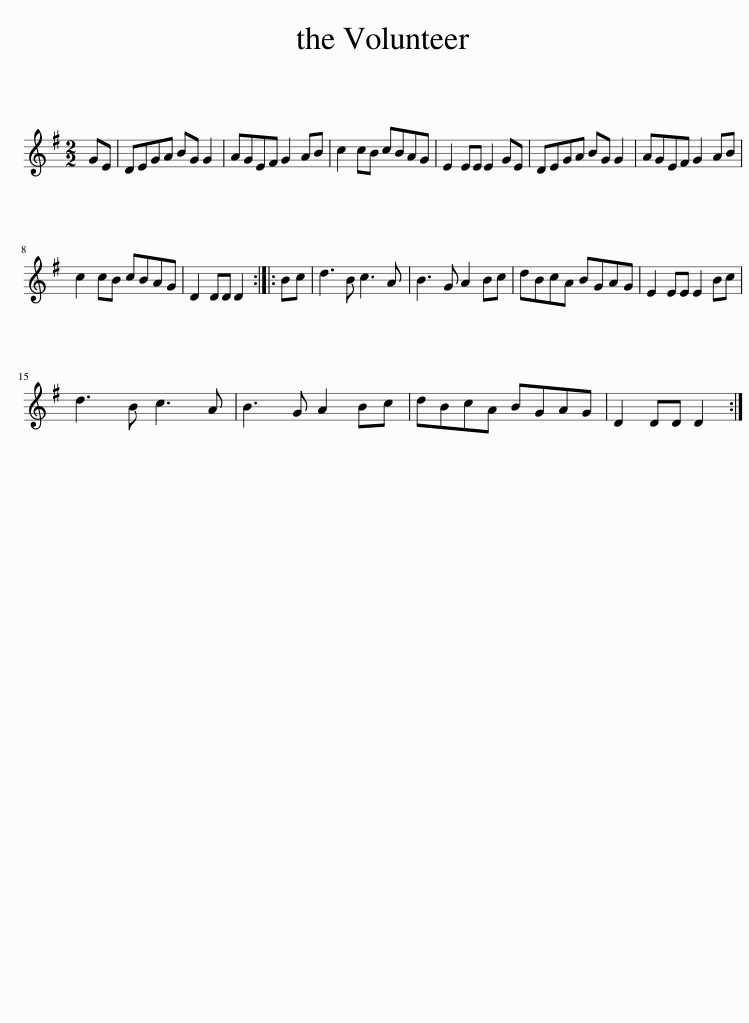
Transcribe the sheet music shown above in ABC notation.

X:1
L:1/8
M:2/2
I:linebreak $
K:G
V:1 treble
V:1
 GE | DEGA BG G2 | AGEF G2 AB | c2 cB cBAG | E2 EE E2 GE | %5
 DEGA BG G2 | AGEF G2 AB |$ c2 cB cBAG | D2 DD D2 :: Bc | %10
 d3 B c3 A | B3 G A2 Bc | dBcA BGAG | E2 EE E2 Bc |$ d3 B c3 A | %15
 B3 G A2 Bc | dBcA BGAG | D2 DD D2 :| %18
